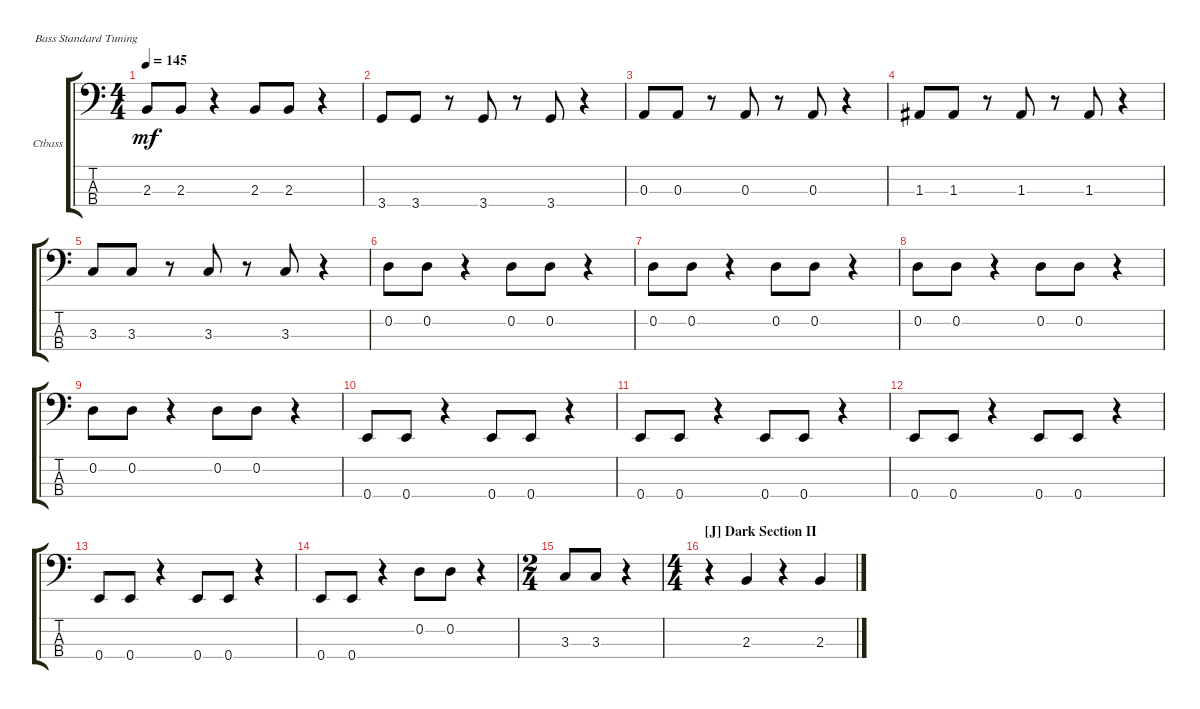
\defaultSystemsLayout 4
\bracketExtendMode groupsimilarinstruments
\firstSystemTrackNameOrientation horizontal
\otherSystemsTrackNameOrientation horizontal
\track ("Contrabass" "Ctbass") {instrument contrabass}
\staff {score tabs}
\tuning (G2 D2 A1 E1)
\ts (4 4)
\tempo 145
\clef f4
\ks c
2.3.8{dy mf} 2.3.8 r.4 2.3.8 2.3.8 r.4 |
3.4.8 3.4.8 r.8 3.4.8 r.8 3.4.8 r.4 |
0.3.8 0.3.8 r.8 0.3.8 r.8 0.3.8 r.4 |
1.3.8 1.3.8 r.8 1.3.8 r.8 1.3.8 r.4 |
3.3.8 3.3.8 r.8 3.3.8 r.8 3.3.8 r.4 |
0.2.8 0.2.8 r.4 0.2.8 0.2.8 r.4 |
0.2.8 0.2.8 r.4 0.2.8 0.2.8 r.4 |
0.2.8 0.2.8 r.4 0.2.8 0.2.8 r.4 |
0.2.8 0.2.8 r.4 0.2.8 0.2.8 r.4 |
0.4.8 0.4.8 r.4 0.4.8 0.4.8 r.4 |
0.4.8 0.4.8 r.4 0.4.8 0.4.8 r.4 |
0.4.8 0.4.8 r.4 0.4.8 0.4.8 r.4 |
0.4.8 0.4.8 r.4 0.4.8 0.4.8 r.4 |
0.4.8 0.4.8 r.4 0.2.8 0.2.8 r.4 |
\ts (2 4)
3.3.8 3.3.8 r.4 |
\ts (4 4)
\section ("J" "Dark Section II")
r.4 2.3.4 r.4 2.3.4
